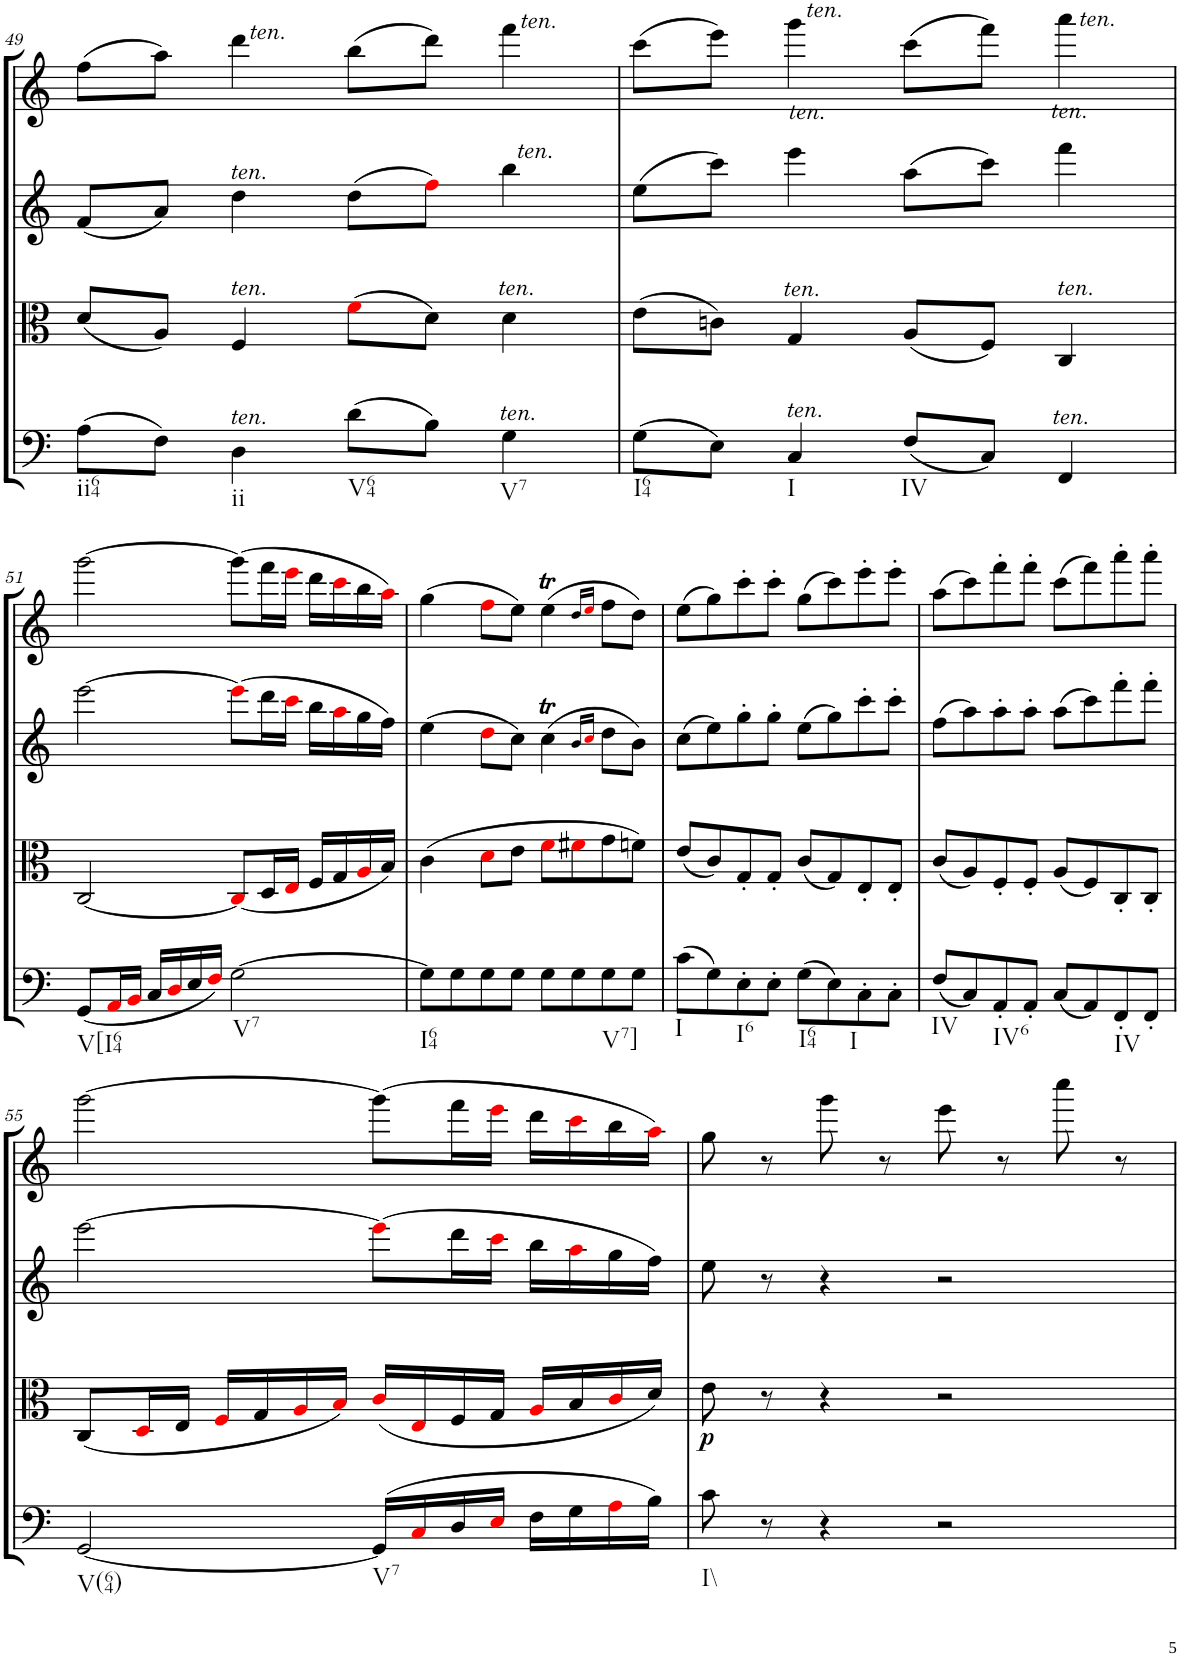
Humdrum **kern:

**kern	**kern	**dynam	**kern	**kern
*part4	*part3	*part3	*part2	*part1
*staff4	*staff3	*staff3	*staff2	*staff1
*I"Cello	*I"Viola	*	*I"2nd Violin	*I"1st Violin
*	*I'Vla	*	*I'Vln	*I'Vln
!!LO:PB:g=z
*clefF4	*clefC3	*	*clefG2	*clefG2
*k[]	*k[]	*	*k[]	*k[]
*M4/4	*M4/4	*	*M4/4	*M4/4
*met(c)	*met(c)	*	*met(c)	*met(c)
=49	=49	=49	=49	=49
!LO:TX:b:t=ii64	!	!	!	!
(8A\L	(8d/L	.	(8f/L	(8ff\L
8F\J)	8A/J)	.	8a/J)	8aa\J)
!	!	!	!	!LO:TX:a:i:t=ten.
!	!	!	!LO:TX:a:i:t=ten.	!
!	!LO:TX:a:i:t=ten.	!	!	!
!LO:TX:a:i:t=ten.	!	!	!	!
!LO:TX:b:t=ii	!	!	!	!
4D\	4F/	.	4dd\	4ddd\
!LO:TX:b:t=V64	!	!	!	!
(8d\L	(8fi\L	.	(8dd\L	(8bb\L
8B\J)	8d\J)	.	8ffi\J)	8ddd\J)
!	!	!	!	!LO:TX:a:i:t=ten.
!	!	!	!LO:TX:a:i:t=ten.	!
!	!LO:TX:a:i:t=ten.	!	!	!
!LO:TX:a:i:t=ten.	!	!	!	!
!LO:TX:b:t=V7	!	!	!	!
4G\	4d\	.	4bb\	4fff\
=50	=50	=50	=50	=50
!LO:TX:b:t=I64	!	!	!	!
(8G\L	(8e\L	.	(8ee\L	(8ccc\L
8E\J)	8cn\J)	.	8ccc\J)	8eee\J)
!	!	!	!	!LO:TX:a:i:t=ten.
!	!	!	!	!LO:TX:a:i:t=ten.
!	!LO:TX:a:i:t=ten.	!	!	!
!LO:TX:a:i:t=ten.	!	!	!	!
!LO:TX:b:t=I	!	!	!	!
4C/	4G/	.	4eee\	4ggg\
!LO:TX:b:t=IV	!	!	!	!
(8F/L	(8A/L	.	(8aa\L	(8ccc\L
8C/J)	8F/J)	.	8ccc\J)	8fff\J)
!	!	!	!	!LO:TX:a:i:t=ten.
!	!	!	!	!LO:TX:a:i:t=ten.
!	!LO:TX:a:i:t=ten.	!	!	!
!LO:TX:a:i:t=ten.	!	!	!	!
4FF/	4C/	.	4fff\	4aaa\
!!LO:LB:g=z
=51	=51	=51	=51	=51
!LO:TX:b:t=V[I64	!	!	!	!
(8GG/L	[2C/	.	[2eee\	[2ggg\
16AAi/L	.	.	.	.
16BBi/JJ	.	.	.	.
16C/LL	.	.	.	.
16Di/	.	.	.	.
16E/	.	.	.	.
16Fi/JJ)	.	.	.	.
!LO:TX:b:t=V7	!	!	!	!
[2G\	(8Ci/L]	.	(8eeei\L]	(8ggg\L]
.	16D/L	.	16ddd\L	16fff\L
.	16Ei/JJ	.	16ccci\JJ	16eeei\JJ
.	16F/LL	.	16bb\LL	16ddd\LL
.	16G/	.	16aai\	16ccci\
.	16Ai/	.	16gg\	16bb\
.	16B/JJ)	.	16ff\JJ)	16aai\JJ)
=52	=52	=52	=52	=52
!LO:TX:b:t=I64	!	!	!	!
8G\L]	(4c\	.	(4ee\	(4gg\
8G\	.	.	.	.
8G\	8di\L	.	8ddi\L	8ffi\L
8G\J	8e\J	.	8cc\J)	8ee\J)
8G\L	8fi\L	.	(4ccT\	(4eet\
8G\	8f#Xi\	.	.	.
.	.	.	16qb/LL	16qdd/LL
.	.	.	16qcci/JJ	16qeei/JJ
!LO:TX:b:t=V7]	!	!	!	!
8G\	8g\	.	8dd\L	8ff\L
8G\J	8fn\J)	.	8b\J)	8dd\J)
=53	=53	=53	=53	=53
!LO:TX:b:t=I	!	!	!	!
(8c\L	(8e/L	.	(8cc\L	(8ee\L
8G\)	8c/)	.	8ee\)	8gg\)
!LO:TX:b:t=I6	!	!	!	!
8E'\	8G'/	.	8gg'\	8ccc'\
8E'\J	8G'/J	.	8gg'\J	8ccc'\J
!LO:TX:b:t=I64	!	!	!	!
(8G\L	(8c/L	.	(8ee\L	(8gg\L
8E\)	8G/)	.	8gg\)	8ccc\)
!LO:TX:b:t=I	!	!	!	!
8C'\	8E'/	.	8ccc'\	8eee'\
8C'\J	8E'/J	.	8ccc'\J	8eee'\J
=54	=54	=54	=54	=54
!LO:TX:b:t=IV	!	!	!	!
(8F/L	(8c/L	.	(8ff\L	(8aa\L
8C/)	8A/)	.	8aa\)	8ccc\)
!LO:TX:b:t=IV6	!	!	!	!
8AA'/	8F'/	.	8aa'\	8fff'\
8AA'/J	8F'/J	.	8aa'\J	8fff'\J
(8C/L	(8A/L	.	(8aa\L	(8ccc\L
8AA/)	8F/)	.	8ccc\)	8fff\)
!LO:TX:b:t=IV	!	!	!	!
8FF'/	8C'/	.	8fff'\	8aaa'\
8FF'/J	8C'/J	.	8fff'\J	8aaa'\J
!!LO:LB:g=z
=55	=55	=55	=55	=55
!LO:TX:b:t=V(64)	!	!	!	!
[2GG/	(8C/L	.	[2eee\	[2ggg\
.	16Di/L	.	.	.
.	16E/JJ	.	.	.
.	16Fi/LL	.	.	.
.	16G/	.	.	.
.	16Ai/	.	.	.
.	16Bi/JJ)	.	.	.
!LO:TX:b:t=V7	!	!	!	!
(16GG/LL]	(16ci/LL	.	(8eeei\L]	(8ggg\L]
16Ci/	16Ei/	.	.	.
16D/	16F/	.	16ddd\L	16fff\L
16Ei/JJ	16G/JJ	.	16ccci\JJ	16eeei\JJ
16F\LL	16Ai/LL	.	16bb\LL	16ddd\LL
16G\	16B/	.	16aai\	16ccci\
16Ai\	16ci/	.	16gg\	16bb\
16B\JJ)	16d/JJ)	.	16ff\JJ)	16aai\JJ)
=56	=56	=56	=56	=56
!LO:TX:b:t=I\\	!	!	!	!
!	!	!LO:DY:b	!	!
8c\	8e\	p	8ee\	8gg\
8r	8r	.	8r	8r
4r	4r	.	4r	8ggg\
.	.	.	.	8r
2r	2r	.	2r	8eee\
.	.	.	.	8r
.	.	.	.	8cccc\
.	.	.	.	8r
=	=	=	=	=
*-	*-	*-	*-	*-
